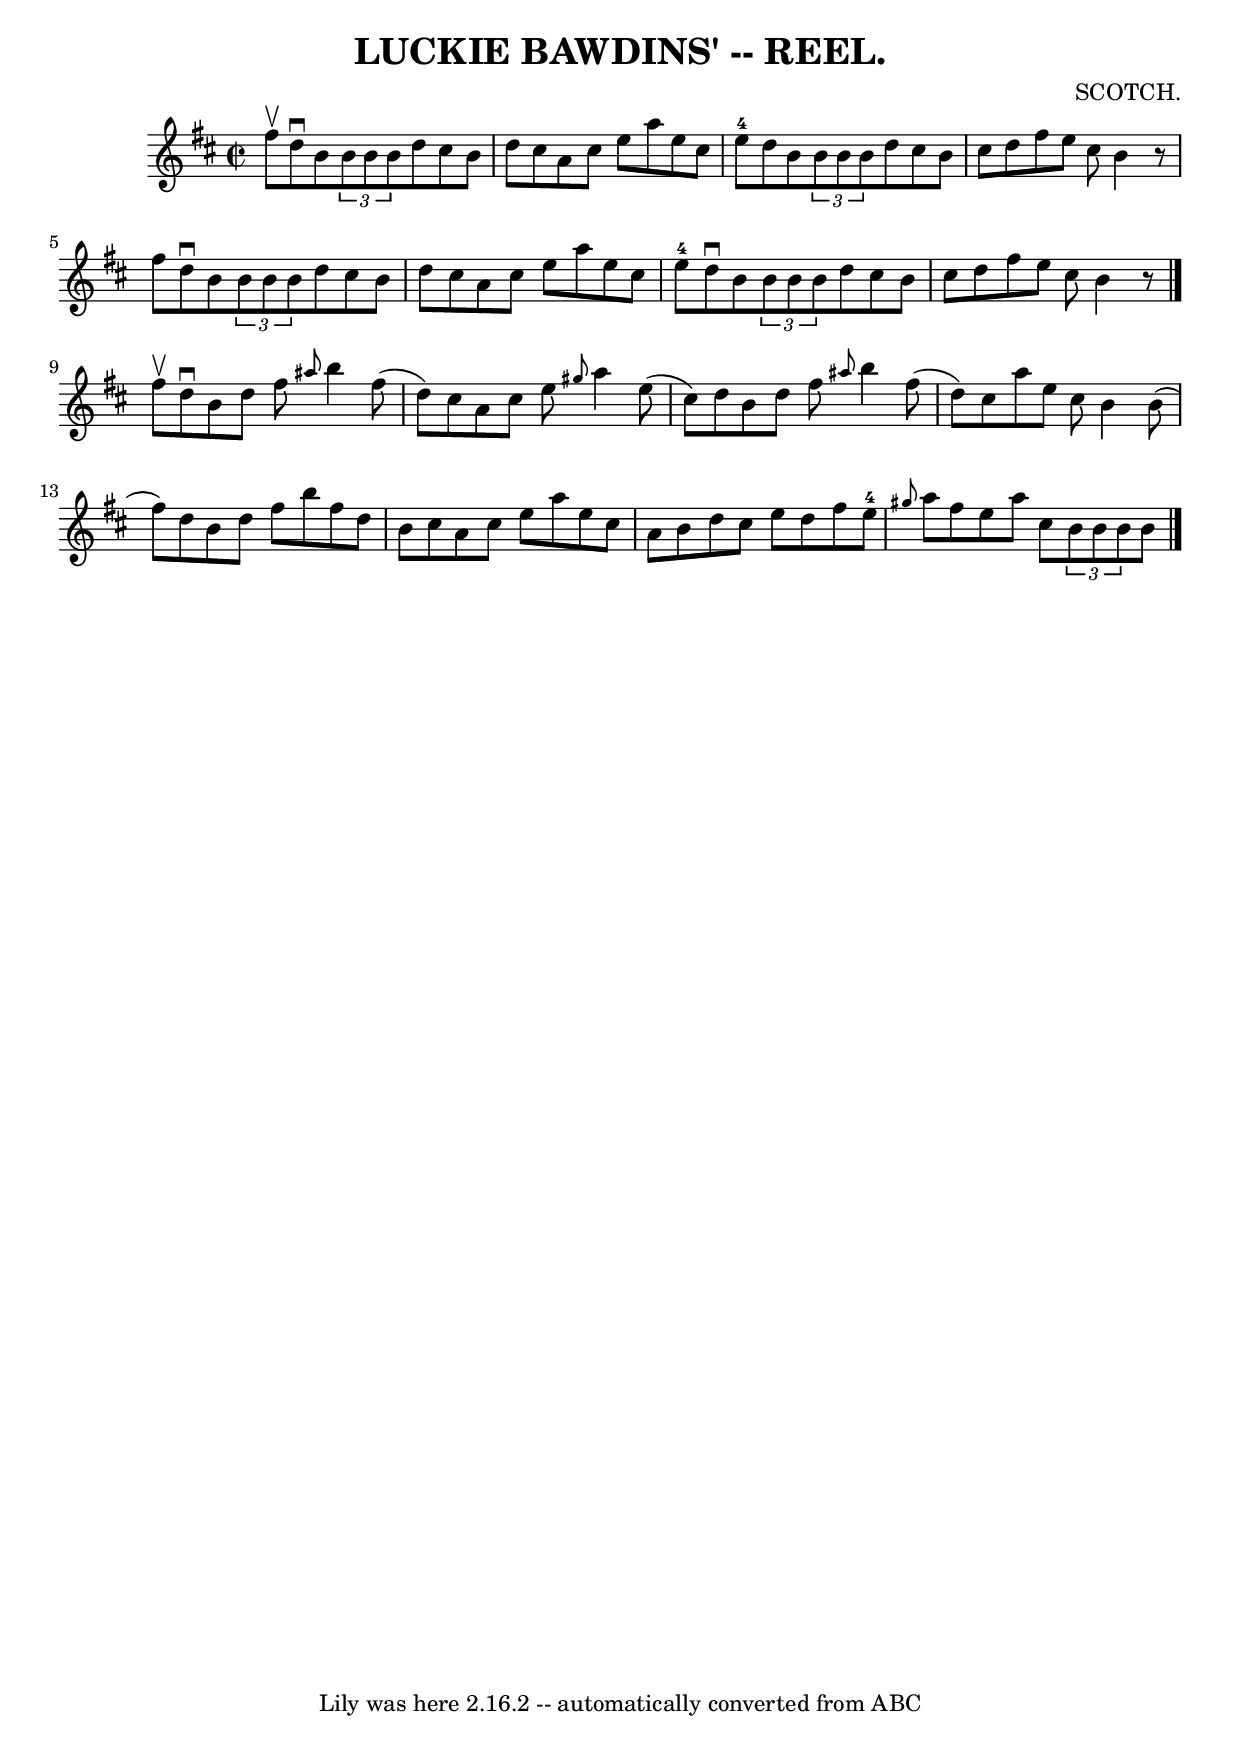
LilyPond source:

\version "2.7.40"
\include "Mammoth.ily"
\header {
	%% book = "Coles"
	composer = "SCOTCH."
	crossRefNumber = "16"
	footnotes = ""
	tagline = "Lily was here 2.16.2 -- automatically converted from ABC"
	title = "LUCKIE BAWDINS' -- REEL."
}
voicedefault =  {


\override Staff.TimeSignature #'style = #'C
 \time 2/2 
\key d \major fis''8^\upbow |
 d''8^\downbow b'8    
\times 2/3 { b'8 b'8 b'8  } d''8 cis''8 b'8 d''8  |
   
cis''8 a'8 cis''8 e''8 a''8 e''8 cis''8 e''8-4 |
 
 d''8 b'8    \times 2/3 { b'8 b'8 b'8  } d''8 cis''8 b'8    
cis''8  |
 d''8 fis''8 e''8 cis''8 b'4    r8 fis''8  
|
 d''8^\downbow b'8    \times 2/3 { b'8 b'8 b'8  } d''8 
 cis''8 b'8 d''8  |
 cis''8 a'8 cis''8 e''8 a''8    
e''8 cis''8 e''8-4 |
 d''8^\downbow b'8    \times 2/3 {   
b'8 b'8 b'8  } d''8 cis''8 b'8 cis''8  |
 d''8    
fis''8 e''8 cis''8 b'4    r8 \bar "|." fis''8^\upbow |
   
d''8^\downbow b'8 d''8 fis''8  \grace { ais''8  } b''4 fis''8 
(d''8) |
 cis''8 a'8 cis''8 e''8  \grace { gis''8  }  
 a''4 e''8 (cis''8) |
 d''8 b'8 d''8 fis''8  
\grace { ais''8  } b''4 fis''8 (d''8) |
 cis''8 a''8   
 e''8 cis''8 b'4 b'8 (fis''8) |
 d''8 b'8 d''8   
 fis''8 b''8 fis''8 d''8 b'8  |
 cis''8 a'8 cis''8    
e''8 a''8 e''8 cis''8 a'8  |
 b'8 d''8 cis''8 e''8 
 d''8 fis''8 e''8-4 \grace { gis''8  } a''8  |
 fis''8  
 e''8 a''8 cis''8    \times 2/3 { b'8 b'8 b'8  } b'8  
\bar "|."   
}

\score{
    <<

	\context Staff="default"
	{
	    \voicedefault 
	}

    >>
	\layout {
	}
	\midi {}
}
